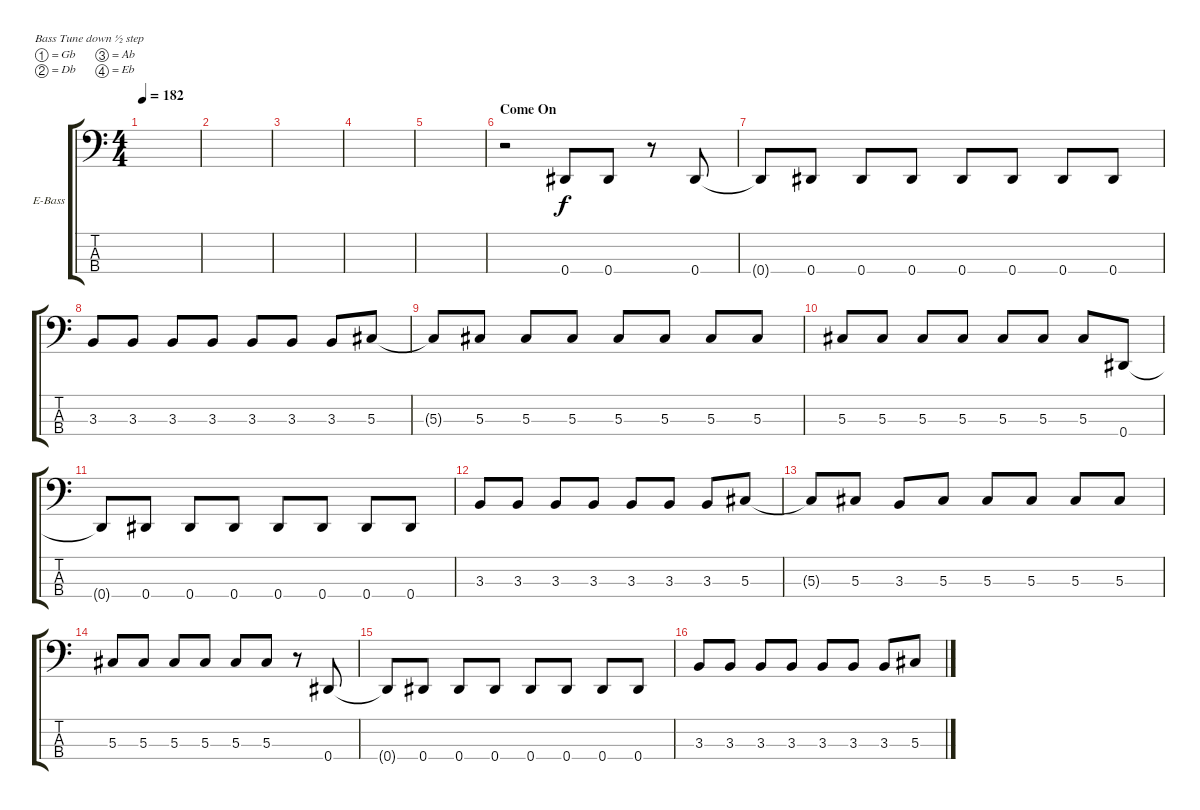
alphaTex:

\defaultSystemsLayout 4
\bracketExtendMode groupsimilarinstruments
\firstSystemTrackNameOrientation horizontal
\otherSystemsTrackNameOrientation horizontal
\track ("Electric Bass" "E-Bass") {instrument electricbassfinger}
\staff {score tabs}
\tuning (Gb2 Db2 Ab1 Eb1)
\ts (4 4)
\tempo 182
\clef f4
\scale
0.333333
\ks c
|
\scale
0.333333 |
\scale
0.333333 |
\scale
0.333333 |
|
\section ("" "Come On")
r.2 0.4.8 0.4.8 r.8 0.4.8 |
0.4{t}.8 0.4.8 0.4.8 0.4.8 0.4.8 0.4.8 0.4.8 0.4.8 |
3.3.8 3.3.8 3.3.8 3.3.8 3.3.8 3.3.8 3.3.8 5.3.8 |
5.3{t}.8 5.3.8 5.3.8 5.3.8 5.3.8 5.3.8 5.3.8 5.3.8 |
5.3.8 5.3.8 5.3.8 5.3.8 5.3.8 5.3.8 5.3.8 0.4.8 |
0.4{t}.8 0.4.8 0.4.8 0.4.8 0.4.8 0.4.8 0.4.8 0.4.8 |
3.3.8 3.3.8 3.3.8 3.3.8 3.3.8 3.3.8 3.3.8 5.3.8 |
5.3{t}.8 5.3.8 3.3.8 5.3.8 5.3.8 5.3.8 5.3.8 5.3.8 |
5.3.8 5.3.8 5.3.8 5.3.8 5.3.8 5.3.8 r.8 0.4.8 |
0.4{t}.8 0.4.8 0.4.8 0.4.8 0.4.8 0.4.8 0.4.8 0.4.8 |
3.3.8 3.3.8 3.3.8 3.3.8 3.3.8 3.3.8 3.3.8 5.3.8
